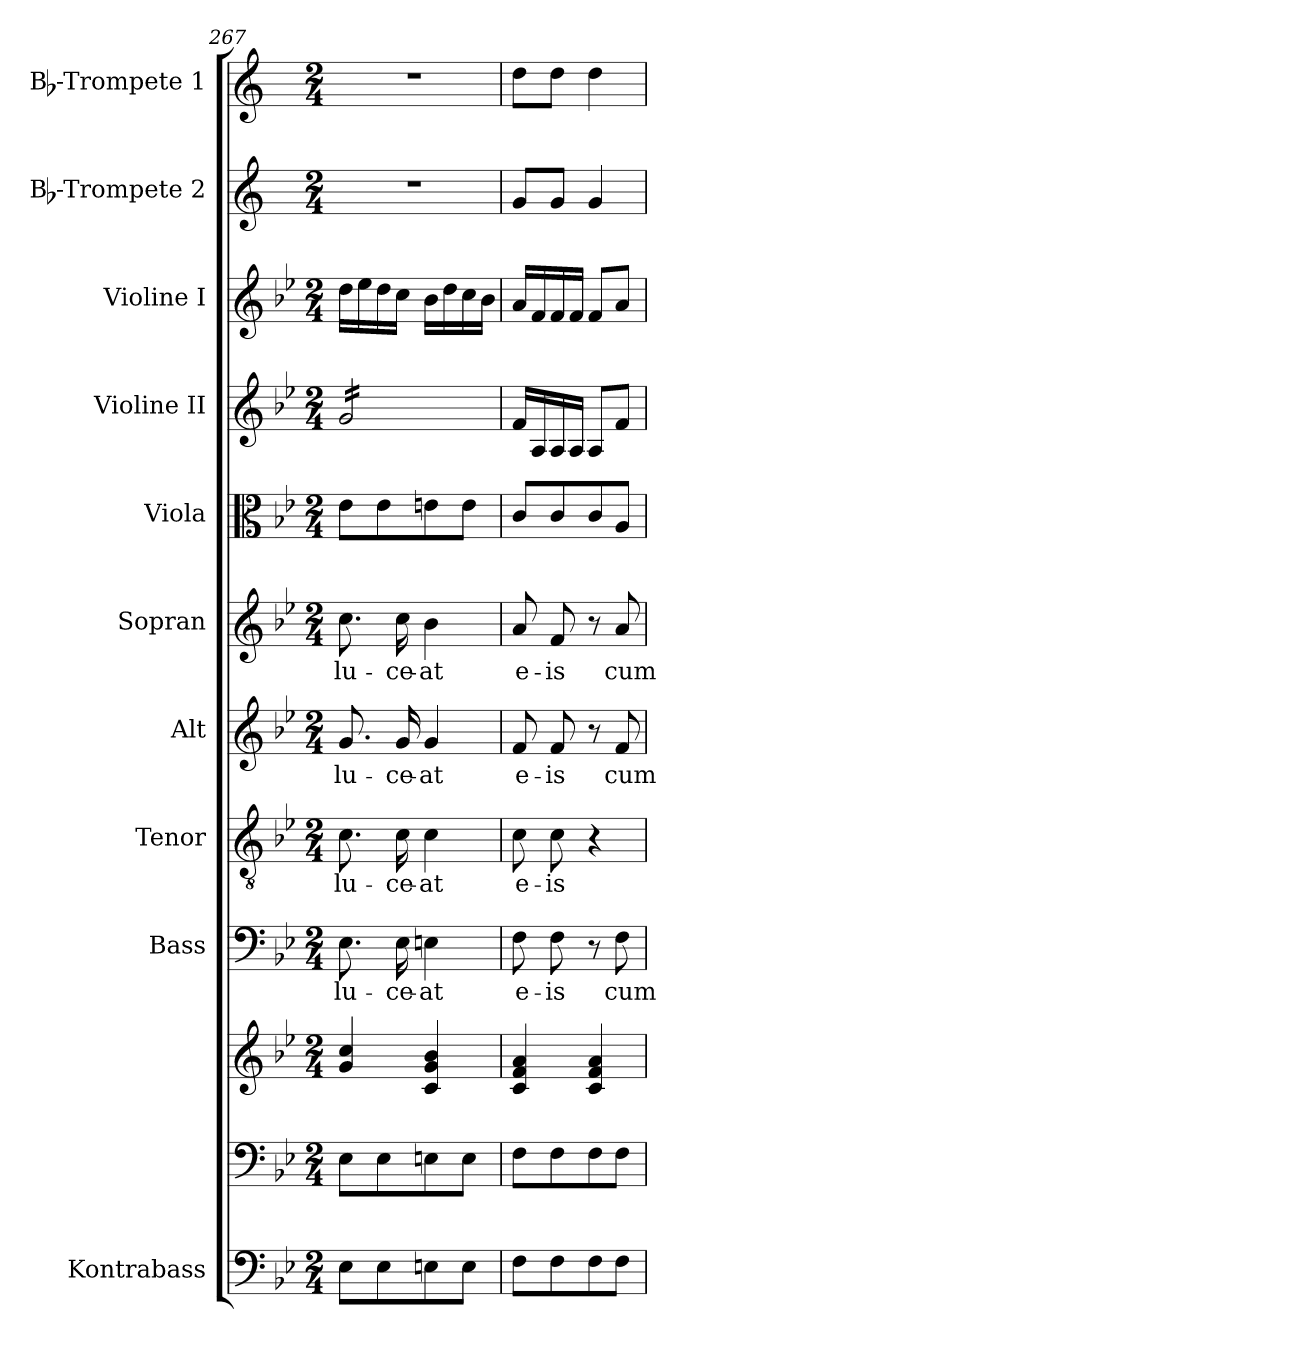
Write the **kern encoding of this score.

**kern	**kern	**kern	**kern	**text	**kern	**text	**kern	**text	**kern	**text	**kern	**kern	**kern	**kern	**kern
*part11	*part10	*part10	*part9	*part9	*part8	*part8	*part7	*part7	*part6	*part6	*part5	*part4	*part3	*part2	*part1
*staff12	*staff11	*staff10	*staff9	*staff9	*staff8	*staff8	*staff7	*staff7	*staff6	*staff6	*staff5	*staff4	*staff3	*staff2	*staff1
*I"Kontrabass	*	*	*I"Bass	*	*I"Tenor	*	*I"Alt	*	*I"Sopran	*	*I"Viola	*I"Violine II	*I"Violine I	*I"Bb-Trompete 2	*I"Bb-Trompete 1
*I'Kb.	*	*	*I'B.	*	*I'T.	*	*I'A.	*	*I'S.	*	*I'Vla.	*I'Vl. II	*I'Vl. I	*I'Bb Trp. 2	*I'Bb Trp. 1
*clefF4	*clefF4	*clefG2	*clefF4	*	*clefGv2	*	*clefG2	*	*clefG2	*	*clefC3	*clefG2	*clefG2	*clefG2	*clefG2
*ITrd7c12	*	*	*	*	*	*	*	*	*	*	*	*	*	*ITrd1c2	*ITrd1c2
*k[b-e-]	*k[b-e-]	*k[b-e-]	*k[b-e-]	*	*k[b-e-]	*	*k[b-e-]	*	*k[b-e-]	*	*k[b-e-]	*k[b-e-]	*k[b-e-]	*k[b-e-]	*k[b-e-]
*B-:	*B-:	*B-:	*B-:	*	*B-:	*	*B-:	*	*B-:	*	*B-:	*B-:	*B-:	*B-:	*B-:
*M2/4	*M2/4	*M2/4	*M2/4	*	*M2/4	*	*M2/4	*	*M2/4	*	*M2/4	*M2/4	*M2/4	*M2/4	*M2/4
=267	=267	=267	=267	=267	=267	=267	=267	=267	=267	=267	=267	=267	=267	=267	=267
!	!	!	!	!LO:LY:b	!	!LO:LY:b	!	!LO:LY:b	!	!LO:LY:b	!	!	!	!	!
*	*	*	*	*	*	*	*	*	*	*	*	*tremolo	*	*	*
8EE-\L	8E-\L	4g/ 4cc/	8.E-\	lu-	8.c\	lu-	8.g/	lu-	8.cc\	lu-	8e-\L	16g/LL	16dd\LL	2r	2r
.	.	.	.	.	.	.	.	.	.	.	.	16g/	16ee-\	.	.
8EE-\	8E-\	.	.	.	.	.	.	.	.	.	8e-\	16g/	16dd\	.	.
!	!	!	!	!LO:LY:b	!	!LO:LY:b	!	!LO:LY:b	!	!LO:LY:b	!	!	!	!	!
.	.	.	16E-\	-ce-	16c\	-ce-	16g/	-ce-	16cc\	-ce-	.	16g/	16cc\JJ	.	.
!	!	!	!	!LO:LY:b	!	!LO:LY:b	!	!LO:LY:b	!	!LO:LY:b	!	!	!	!	!
8EEn\	8En\	4c/ 4g/ 4b-/	4En\	-at	4c\	-at	4g/	-at	4b-\	-at	8en\	16g/	16b-\LL	.	.
.	.	.	.	.	.	.	.	.	.	.	.	16g/	16dd\	.	.
8EE\J	8E\J	.	.	.	.	.	.	.	.	.	8e\J	16g/	16cc\	.	.
.	.	.	.	.	.	.	.	.	.	.	.	16g/JJ	16b-\JJ	.	.
*	*	*	*	*	*	*	*	*	*	*	*	*Xtremolo	*	*	*
=268	=268	=268	=268	=268	=268	=268	=268	=268	=268	=268	=268	=268	=268	=268	=268
!	!	!	!	!LO:LY:b	!	!LO:LY:b	!	!LO:LY:b	!	!LO:LY:b	!	!	!	!	!
8FF\L	8F\L	4c/ 4f/ 4a/	8F\	e-	8c\	e-	8f/	e-	8a/	e-	8c/L	16f/LL	16a/LL	8f/L	8cc\L
.	.	.	.	.	.	.	.	.	.	.	.	16A/	16f/	.	.
!	!	!	!	!LO:LY:b	!	!LO:LY:b	!	!LO:LY:b	!	!LO:LY:b	!	!	!	!	!
8FF\	8F\	.	8F\	-is	8c\	-is	8f/	-is	8f/	-is	8c/	16A/	16f/	8f/J	8cc\J
.	.	.	.	.	.	.	.	.	.	.	.	16A/JJ	16f/JJ	.	.
8FF\	8F\	4c/ 4f/ 4a/	8r	.	4r	.	8r	.	8r	.	8c/	8A/L	8f/L	4f/	4cc\
!	!	!	!	!LO:LY:b	!	!	!	!LO:LY:b	!	!LO:LY:b	!	!	!	!	!
8FF\J	8F\J	.	8F\	cum	.	.	8f/	cum	8a/	cum	8A/J	8f/J	8a/J	.	.
=	=	=	=	=	=	=	=	=	=	=	=	=	=	=	=
*-	*-	*-	*-	*-	*-	*-	*-	*-	*-	*-	*-	*-	*-	*-	*-
